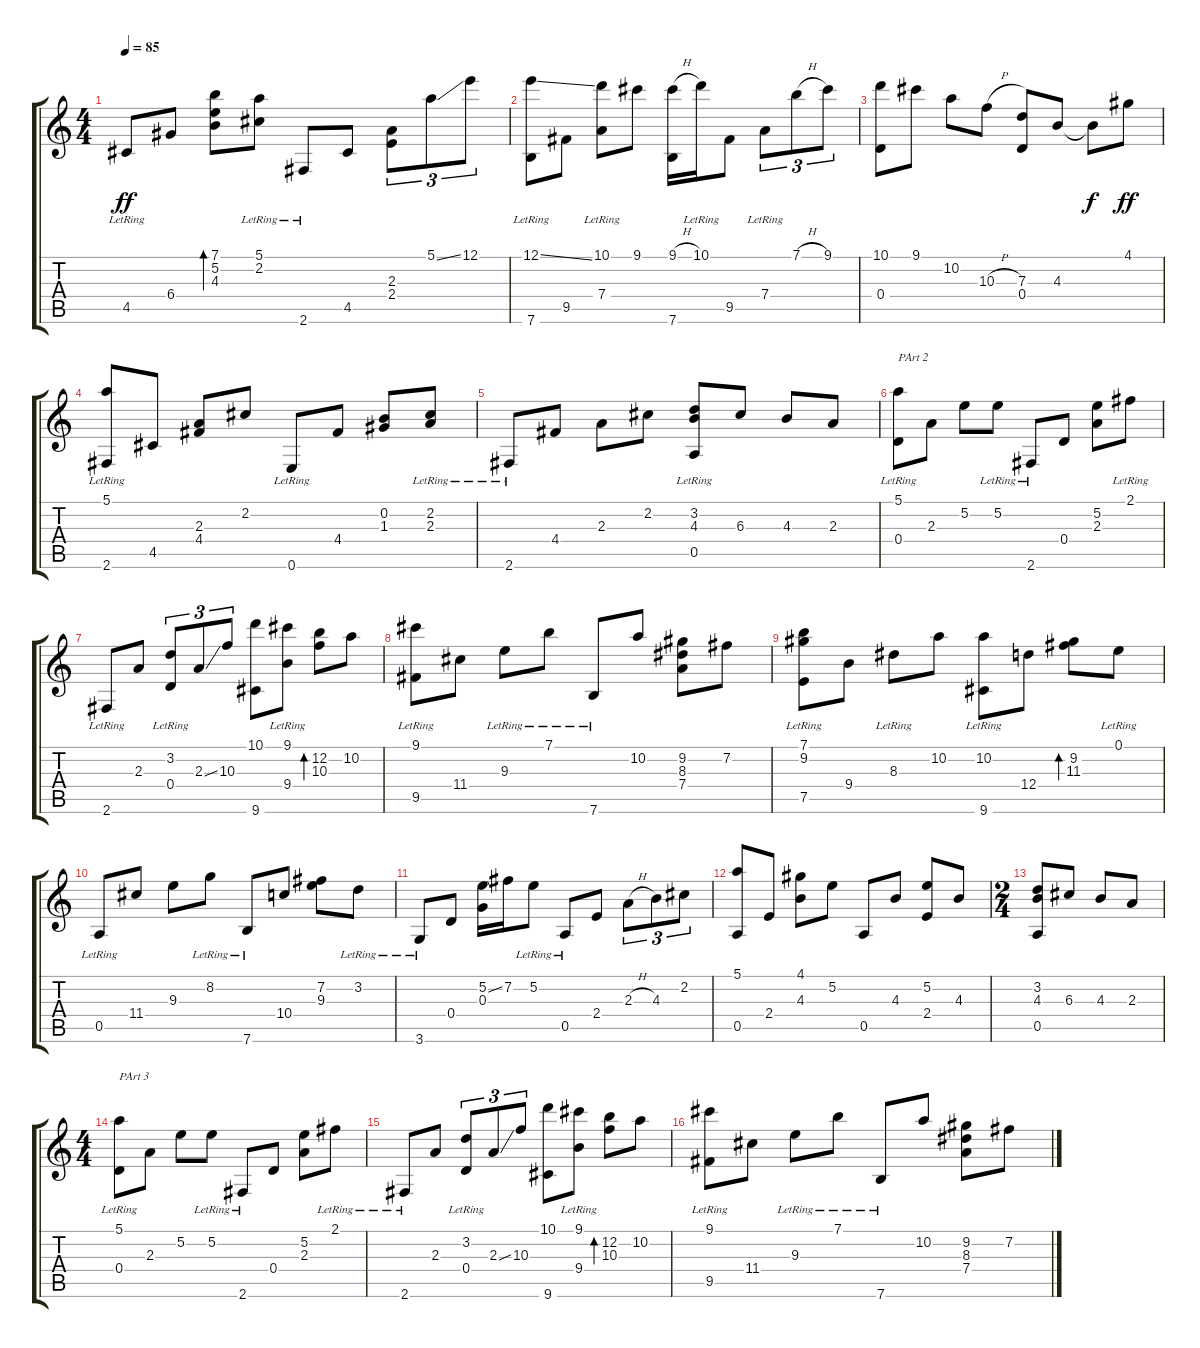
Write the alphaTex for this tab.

\track "" {instrument acousticguitarsteel}
\staff {score tabs}
\tuning (E4 B3 G3 D3 A2 E2) {hide}
\ts (4 4)
\tempo 85
\clef g2
\ks c
4.5{lr}.8{dy ff} 6.4.8 (7.1 5.2 4.3).8{bd 120} (5.1{lr} 2.2{lr}).8 2.6{lr}.8 4.5.8 (2.3 2.4).8{tu (3 2)} 5.1{ss}.8{tu (3 2)} 12.1.8{tu (3 2)} |
(12.1{ss} 7.6{lr}).8 9.5.8 (10.1 7.4{lr}).8 9.1.8 (9.1{h} 7.6).16 10.1{lr}.16 9.5.8 7.4{lr}.8{tu (3 2)} 7.1{h}.8{tu (3 2)} 9.1.8{tu (3 2)} |
(10.1 0.4).8 9.1.8 10.2.8 10.3{h}.8 (7.3 0.4).8 4.3.8 4.3{t}.8{dy f} 4.1.8{dy ff} |
(5.1{lr} 2.6{lr}).8 4.5.8 (2.3 4.4).8 2.2.8 0.6{lr}.8 4.4.8 (0.2 1.3).8 (2.2{lr} 2.3{lr}).8 |
2.6{lr}.8 4.4.8 2.3.8 2.2.8 (3.2 4.3 0.5{lr}).8 6.3.8 4.3.8 2.3.8 |
(5.1 0.4{lr}).8{txt "PArt 2"} 2.3.8 5.2.8 5.2{lr}.8 2.6{lr}.8 0.4.8 (5.2 2.3).8 2.1{lr}.8 |
2.6{lr}.8 2.3.8 (3.2 0.4{lr}).8{tu (3 2)} 2.3{ss}.8{tu (3 2)} 10.3.8{tu (3 2)} (10.1 9.6).8 (9.1 9.4{lr}).8 (12.2 10.3).8{bd 120} 10.2.8 |
(9.1{lr} 9.5).8 11.4.8 9.3{lr}.8 7.1{lr}.8 7.6{lr}.8 10.2.8 (9.2 8.3 7.4).8 7.2.8 |
(7.1{lr} 9.2{lr} 7.5{lr}).8 9.4.8 8.3{lr}.8 10.2.8 (10.2 9.6{lr}).8 12.4.8 (9.2 11.3).8{bd 120} 0.1{lr}.8 |
0.5{lr}.8 11.4.8 9.3.8 8.2{lr}.8 7.6{lr}.8 10.4.8 (7.2 9.3).8 3.2{lr}.8 |
3.6{lr}.8 0.4.8 (5.2{ss} 0.3).16 7.2.16 5.2{lr}.8 0.5{lr}.8 2.4.8 2.3{h}.8{tu (3 2)} 4.3.8{tu (3 2)} 2.2.8{tu (3 2)} |
(5.1 0.5).8 2.4.8 (4.1 4.3).8 5.2.8 0.5.8 4.3.8 (5.2 2.4).8 4.3.8 |
\ts (2 4)
(3.2 4.3 0.5).8 6.3.8 4.3.8 2.3.8 |
\ts (4 4)
(5.1 0.4{lr}).8{txt "PArt 3"} 2.3.8 5.2.8 5.2{lr}.8 2.6{lr}.8 0.4.8 (5.2 2.3).8 2.1{lr}.8 |
2.6{lr}.8 2.3.8 (3.2 0.4{lr}).8{tu (3 2)} 2.3{ss}.8{tu (3 2)} 10.3.8{tu (3 2)} (10.1 9.6).8 (9.1 9.4{lr}).8 (12.2 10.3).8{bd 120} 10.2.8 |
(9.1{lr} 9.5).8 11.4.8 9.3{lr}.8 7.1{lr}.8 7.6{lr}.8 10.2.8 (9.2 8.3 7.4).8 7.2.8
